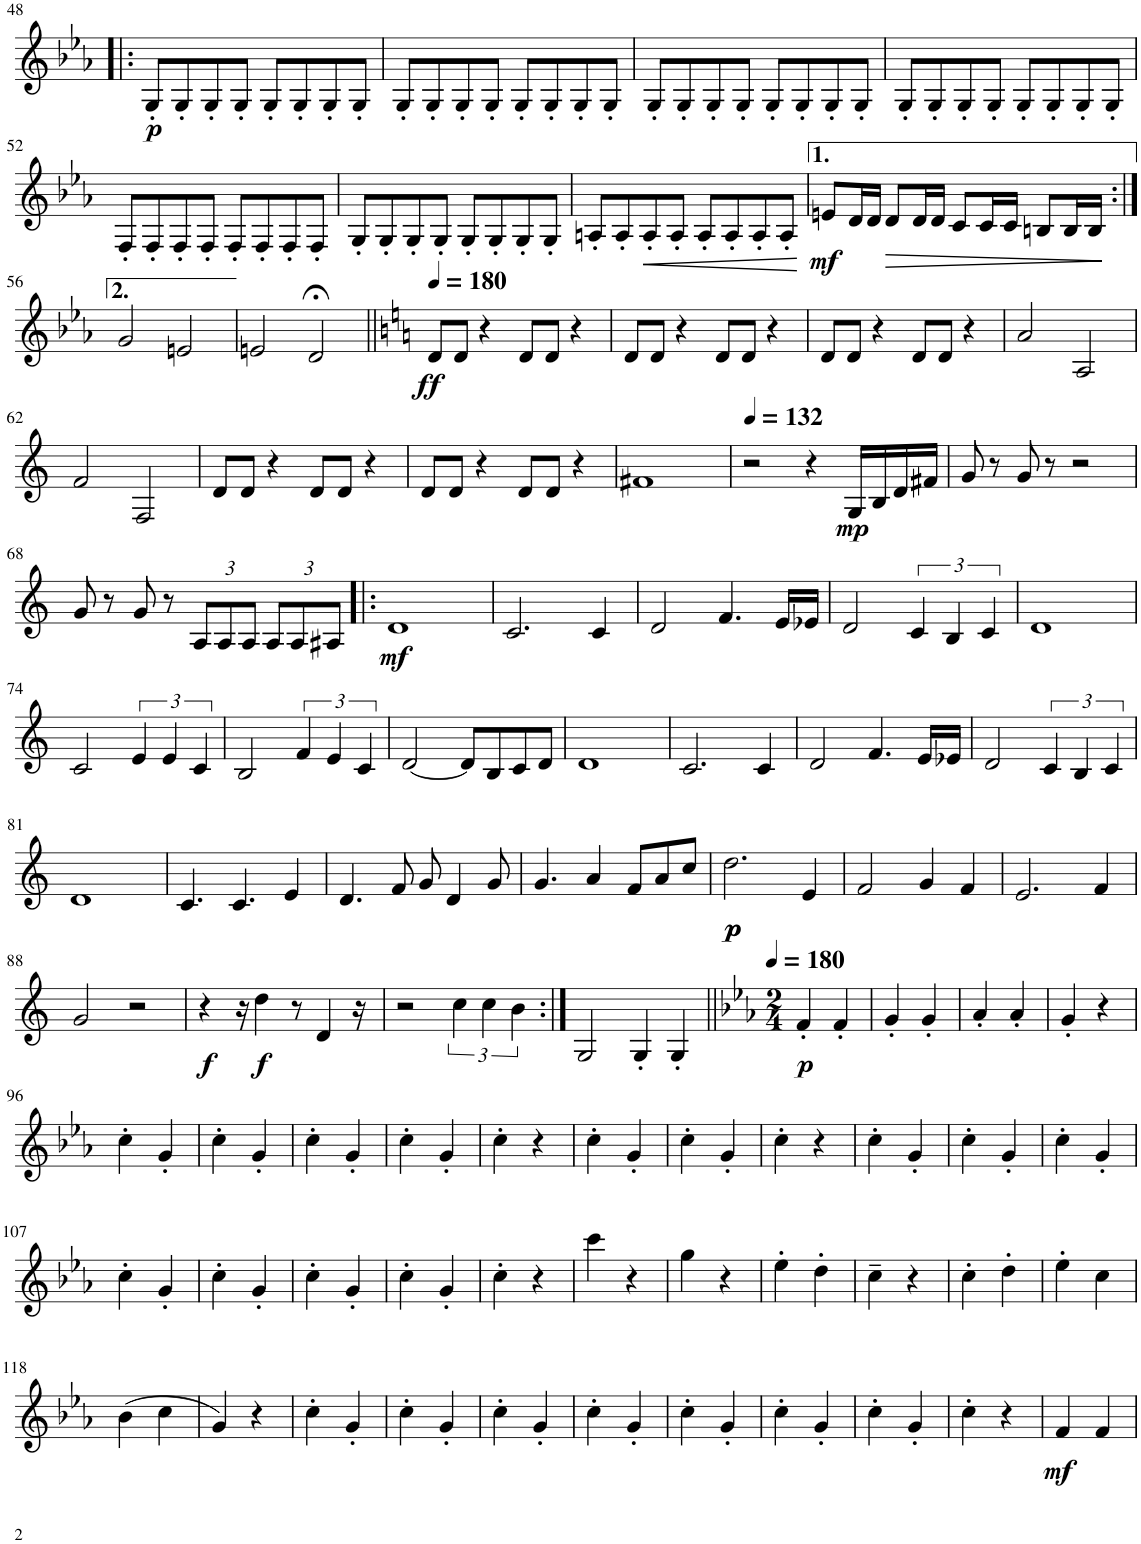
**kern	**dynam
*part1	*part1
*staff1	*staff1
*I"Violin	*
*I'Vln.	*
!!LO:PB:g=z
*clefG2	*
*k[b-e-a-]	*
*M4/4	*
=48!|:	=48!|:
!	!LO:DY:b
8G'/L	p
8G'/	.
8G'/	.
8G'/J	.
8G'/L	.
8G'/	.
8G'/	.
8G'/J	.
=49	=49
8G'/L	.
8G'/	.
8G'/	.
8G'/J	.
8G'/L	.
8G'/	.
8G'/	.
8G'/J	.
=50	=50
8G'/L	.
8G'/	.
8G'/	.
8G'/J	.
8G'/L	.
8G'/	.
8G'/	.
8G'/J	.
=51	=51
8G'/L	.
8G'/	.
8G'/	.
8G'/J	.
8G'/L	.
8G'/	.
8G'/	.
8G'/J	.
!!LO:LB:g=z
=52	=52
8F'/L	.
8F'/	.
8F'/	.
8F'/J	.
8F'/L	.
8F'/	.
8F'/	.
8F'/J	.
=53	=53
8G'/L	.
8G'/	.
8G'/	.
8G'/J	.
8G'/L	.
8G'/	.
8G'/	.
8G'/J	.
=54	=54
8An'/L	.
8A'/	.
!	!LO:HP:b
8A'/	<
8A'/J	.
8A'/L	.
8A'/	.
8A'/	.
8A'/J	.
.	[
=55	=55
!	!LO:DY:b
8en/L	mf
16d/L	.
16d/JJ	.
!	!LO:HP:b
8d/L	>
16d/L	.
16d/JJ	.
8c/L	.
16c/L	.
16c/JJ	.
8Bn/L	.
16B/L	.
16B/JJ	.
.	]
!!LO:LB:g=z
=56:|!	=56:|!
2g/	.
2en/	.
=57	=57
2en/	.
2d;</	.
=58||	=58||
*k[]	*
*MM180	*
!	!LO:DY:b
8d/L	ff
8d/J	.
4r	.
8d/L	.
8d/J	.
4r	.
=59	=59
8d/L	.
8d/J	.
4r	.
8d/L	.
8d/J	.
4r	.
=60	=60
8d/L	.
8d/J	.
4r	.
8d/L	.
8d/J	.
4r	.
=61	=61
2a/	.
2A/	.
!!LO:LB:g=z
=62	=62
2f/	.
2F/	.
=63	=63
8d/L	.
8d/J	.
4r	.
8d/L	.
8d/J	.
4r	.
=64	=64
8d/L	.
8d/J	.
4r	.
8d/L	.
8d/J	.
4r	.
=65	=65
1f#X	.
=66	=66
*MM132	*
2r	.
4r	.
!	!LO:DY:b
16G/LL	mp
16B/	.
16d/	.
16f#X/JJ	.
=67	=67
8g/	.
8r	.
8g/	.
8r	.
2r	.
!!LO:LB:g=z
=68	=68
8g/	.
8r	.
8g/	.
8r	.
*Xbrackettup	*
12A/L	.
12A/	.
12A/J	.
12A/L	.
12A/	.
12A#X/J	.
=69!|:	=69!|:
!	!LO:DY:b
1d	mf
=70	=70
2.c/	.
4c/	.
=71	=71
2d/	.
4.f/	.
16e/LL	.
16e-X/JJ	.
=72	=72
2d/	.
*brackettup	*
6c/	.
6B/	.
6c/	.
=73	=73
1d	.
!!LO:LB:g=z
=74	=74
2c/	.
6e/	.
6e/	.
6c/	.
=75	=75
2B/	.
6f/	.
6e/	.
6c/	.
=76	=76
[2d/	.
8d/L]	.
8B/	.
8c/	.
8d/J	.
=77	=77
1d	.
=78	=78
2.c/	.
4c/	.
=79	=79
2d/	.
4.f/	.
16e/LL	.
16e-X/JJ	.
=80	=80
2d/	.
6c/	.
6B/	.
6c/	.
!!LO:LB:g=z
=81	=81
1d	.
=82	=82
4.c/	.
4.c/	.
4e/	.
=83	=83
4.d/	.
8f/	.
8g/	.
4d/	.
8g/	.
=84	=84
4.g/	.
4a/	.
8f/L	.
8a/	.
8cc/J	.
=85	=85
!	!LO:DY:b
!	!LO:DY:n=1:b
2.dd\	p p
4e/	.
=86	=86
2f/	.
4g/	.
4f/	.
=87	=87
2.e/	.
4f/	.
!!LO:LB:g=z
=88	=88
2g/	.
2r	.
=89	=89
!	!LO:DY:b
4r	f
16r	.
!	!LO:DY:b
4dd\	f
8r	.
4d/	.
16r	.
=90	=90
2r	.
6cc\	.
6cc\	.
6b\	.
=91:|!	=91:|!
2G/	.
4G'/	.
4G'/	.
=92||	=92||
*k[b-e-a-]	*
*M2/4	*
*MM180	*
!	!LO:DY:b
4f'/	p
4f'/	.
=93	=93
4g'/	.
4g'/	.
=94	=94
4a-'/	.
4a-'/	.
=95	=95
4g'/	.
4r	.
!!LO:LB:g=z
=96	=96
4cc'\	.
4g'/	.
=97	=97
4cc'\	.
4g'/	.
=98	=98
4cc'\	.
4g'/	.
=99	=99
4cc'\	.
4g'/	.
=100	=100
4cc'\	.
4r	.
=101	=101
4cc'\	.
4g'/	.
=102	=102
4cc'\	.
4g'/	.
=103	=103
4cc'\	.
4r	.
=104	=104
4cc'\	.
4g'/	.
=105	=105
4cc'\	.
4g'/	.
=106	=106
4cc'\	.
4g'/	.
!!LO:LB:g=z
=107	=107
4cc'\	.
4g'/	.
=108	=108
4cc'\	.
4g'/	.
=109	=109
4cc'\	.
4g'/	.
=110	=110
4cc'\	.
4g'/	.
=111	=111
4cc'\	.
4r	.
=112	=112
4ccc\	.
4r	.
=113	=113
4gg\	.
4r	.
=114	=114
4ee-'\	.
4dd'\	.
=115	=115
4cc~\	.
4r	.
=116	=116
4cc'\	.
4dd'\	.
=117	=117
4ee-'\	.
4cc\	.
!!LO:LB:g=z
=118	=118
(4b-\	.
4cc\	.
=119	=119
4g/)	.
4r	.
=120	=120
4cc'\	.
4g'/	.
=121	=121
4cc'\	.
4g'/	.
=122	=122
4cc'\	.
4g'/	.
=123	=123
4cc'\	.
4g'/	.
=124	=124
4cc'\	.
4g'/	.
=125	=125
4cc'\	.
4g'/	.
=126	=126
4cc'\	.
4g'/	.
=127	=127
4cc'\	.
4r	.
=128	=128
!	!LO:DY:b
4f/	mf
4f/	.
=	=
*-	*-
